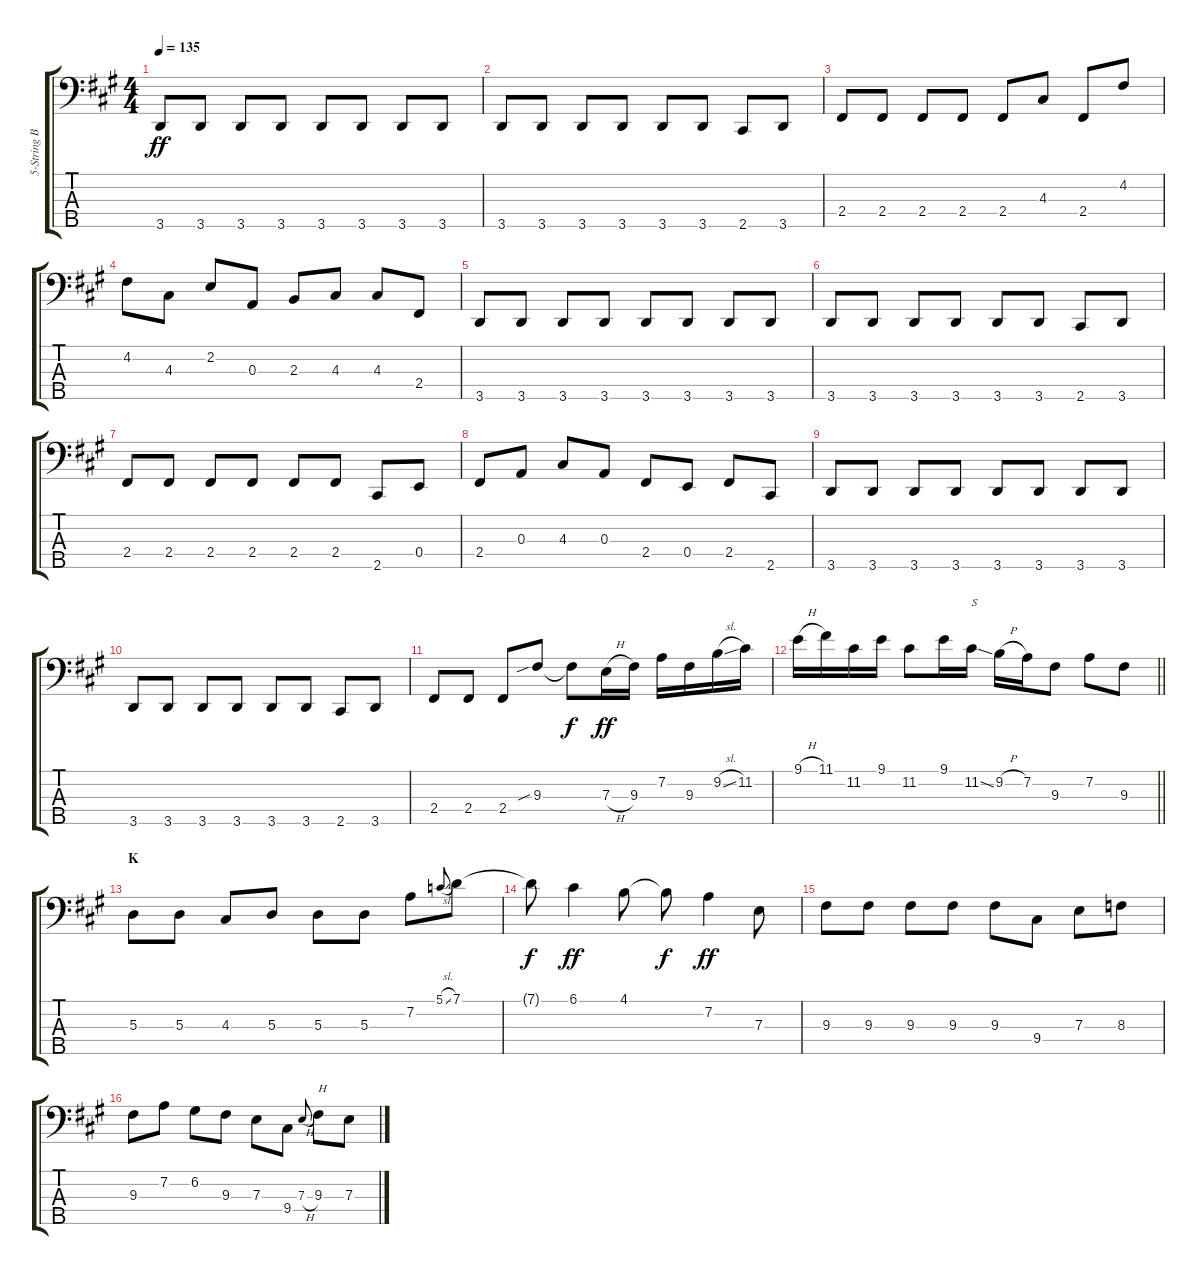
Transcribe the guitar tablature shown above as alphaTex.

\track ("5-String Bass" "5-String B") {instrument electricbassfinger}
\staff {score tabs}
\tuning (G2 D2 A1 E1 B0) {hide}
\ts (4 4)
\tempo 135
\clef f4
\ks a
3.5.8{dy ff} 3.5.8 3.5.8 3.5.8 3.5.8 3.5.8 3.5.8 3.5.8 |
3.5.8 3.5.8 3.5.8 3.5.8 3.5.8 3.5.8 2.5.8 3.5.8 |
2.4.8 2.4.8 2.4.8 2.4.8 2.4.8 4.3.8 2.4.8 4.2.8 |
4.2.8 4.3.8 2.2.8 0.3.8 2.3.8 4.3.8 4.3.8 2.4.8 |
3.5.8 3.5.8 3.5.8 3.5.8 3.5.8 3.5.8 3.5.8 3.5.8 |
3.5.8 3.5.8 3.5.8 3.5.8 3.5.8 3.5.8 2.5.8 3.5.8 |
2.4.8 2.4.8 2.4.8 2.4.8 2.4.8 2.4.8 2.5.8 0.4.8 |
2.4.8 0.3.8 4.3.8 0.3.8 2.4.8 0.4.8 2.4.8 2.5.8 |
3.5.8 3.5.8 3.5.8 3.5.8 3.5.8 3.5.8 3.5.8 3.5.8 |
3.5.8 3.5.8 3.5.8 3.5.8 3.5.8 3.5.8 2.5.8 3.5.8 |
2.4.8 2.4.8 2.4.8 9.3{sib}.8 9.3{t}.8{dy f} 7.3{h}.16{dy ff} 9.3.16 7.2.16 9.3.16 9.2{sl}.16 11.2.16 |
\barLineRight lightlight
9.1{h}.16 11.1.16 11.2.16 9.1.16 11.2.8 9.1.16 11.2{ss}.16{txt "S"} 9.2{h}.16 7.2.16 9.3.8 7.2.8 9.3.8 |
\section ("" "K")
5.3.8 5.3.8 4.3.8 5.3.8 5.3.8 5.3.8 7.2.8 5.1{sl}.8{gr onbeat} 7.1.8 |
7.1{t}.8{dy f} 6.1.4{dy ff} 4.1.8 4.1{t}.8{dy f} 7.2.4{dy ff} 7.3.8 |
9.3.8 9.3.8 9.3.8 9.3.8 9.3.8 9.4.8 7.3.8 8.3.8 |
9.3.8 7.2.8 6.2.8 9.3.8 7.3.8 9.4.8 7.3{h}.8{gr onbeat} 9.3.8{txt "H"} 7.3.8
